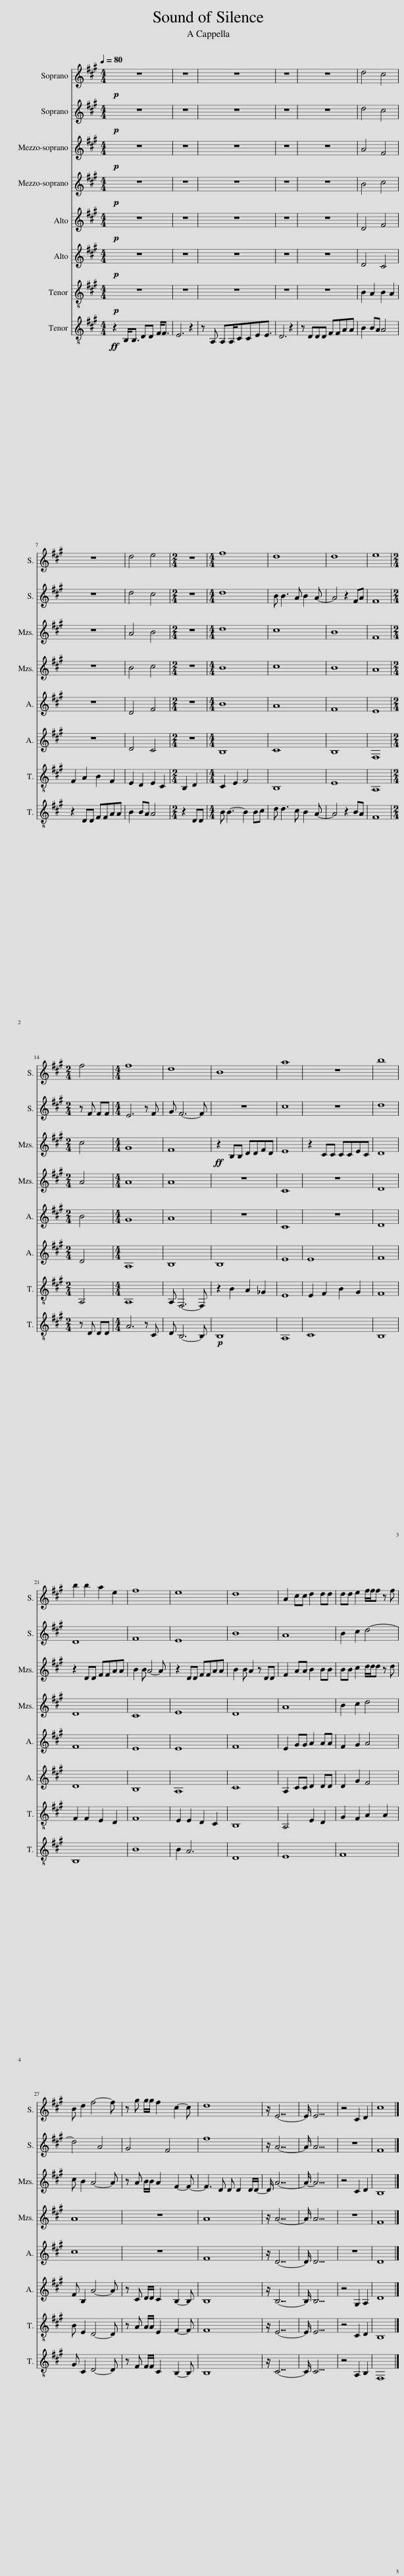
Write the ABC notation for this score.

X:1
%%score 1 2 3 4 5 6 7 8
L:1/8
Q:1/4=80
M:4/4
I:linebreak $
K:A
V:1 treble
V:2 treble
V:3 treble
V:4 treble
V:5 treble
V:6 treble
V:7 treble-8
V:8 treble-8
V:1
!p! z8 | z8 | z8 | z8 | z8 | %5
 d4 c4 |$ z8 | d4 e4 |[M:2/4] z4 |[M:4/4] f8 | %10
 d8 | d8 | e8 |$[M:2/4] f4 |[M:4/4] f8 | %15
 d8 | B8 | a8 | z8 | b8 |$ %20
 b2 b2 a2 e2 | f8 | e8 | d8 | A2 cc d2 dd | %25
 dd e2 f/f/f z f |$ B d2 f4- f | z g g/g/ f2 c2- c | d8 | z/ E15/2- | %30
 E/ E15/2 | z4 C2 D2 | c8 |] %33
V:2
!p! z8 | z8 | z8 | z8 | z8 | %5
 d4 c4 |$ z8 | d4 c4 |[M:2/4] z4 |[M:4/4] d8 | %10
 B B3 A B2 A- | A4 z2 FA | F8 |$[M:2/4] z F FF |[M:4/4] E6 z F | %15
 G F6- F | z8 | c8 | z8 | d8 |$ %20
 D8 | F8 | E8 | B8 | A8 | %25
 B2 c2 d4- |$ d4 A4 | G4 F4 | f8 | z/ A15/2- | %30
 A/ A15/2 | z8 | F8 |] %33
V:3
!p! z8 | z8 | z8 | z8 | z8 | %5
 A4 F4 |$ z8 | A4 B4 |[M:2/4] z4 |[M:4/4] d8 | %10
 c8 | B8 | F8 |$[M:2/4] c4 |[M:4/4] G8 | %15
 F8 |!ff! z2 B,B, DDFD | E8 | z2 CC CCEC | D8 |$ %20
 z2 DD FFAA | B2 B A4- A | z2 DD FFAA | B2 B A2 z DD | F2 AA B2 BB | %25
 BB c2 d/d/d z d |$ c B2 A4- A | z A B/B/ A2 F2- F- | F3 D D D2 D/D/- | D/ A15/2- | %30
 A/- A15/2 | z4 C2 D2 | B,8 |] %33
V:4
!p! z8 | z8 | z8 | z8 | z8 | %5
 B4 c4 |$ z8 | B4 c4 |[M:2/4] z4 |[M:4/4] B8 | %10
 c8 | B8 | A8 |$[M:2/4] A4 |[M:4/4] A8 | %15
 A8 | z8 | C8 | z8 | D8 |$ %20
 D8 | C8 | E8 | D8 | A8 | %25
 B2 c2 d4 |$ A8 | z8 | A8 | z/ A15/2- | %30
 A/ A15/2 | z8 | F8 |] %33
V:5
!p! z8 | z8 | z8 | z8 | z8 | %5
 D4 F4 |$ z8 | D4 F4 |[M:2/4] z4 |[M:4/4] B8 | %10
 A8 | F8 | E8 |$[M:2/4] B4 |[M:4/4] G8 | %15
 A8 | z8 | C8 | z8 | D8 |$ %20
 F8 | E8 | E8 | F8 | E2 GG A2 AA | %25
 F2 G2 A4 |$ c8 | z8 | F8 | z/ D15/2- | %30
 D/ D15/2 | z8 | D8 |] %33
V:6
!p! z8 | z8 | z8 | z8 | z8 | %5
 D4 C4 |$ z8 | D4 C4 |[M:2/4] z4 |[M:4/4] B,8 | %10
 C8 | B,8 | F,8 |$[M:2/4] D4 |[M:4/4] A,8 | %15
 B,8 | B,8 | E8 | E8 | F8 |$ %20
 D8 | B,8 | A,8 | C8 | A,2 CC D2 DD | %25
 D2 G2 F4 |$ F B,2 A4- A | z C D/D/ C2 B,2- B, | B,8 | z/ B,15/2- | %30
 B,/ B,15/2 | z4 G,2 A,2 | D8 |] %33
V:7
!p! z8 | z8 | z8 | z8 | z8 | %5
 B2 A2 B2 A2 |$ F2 A2 B2 F2 | E2 D2 E2 C2 |[M:2/4] B,2 D2 |[M:4/4] C2 E2 F4 | %10
 B,8 | E8 | A,8 |$[M:2/4] A,4 |[M:4/4] A,8 | %15
 A, F,6- F, | z2 B2 A2 _G2 | E8 | E2 F2 B2 G2 | F8 |$ %20
 F2 F2 E2 D2 | F8 | E2 E2 D2 C2 | B,8 | A,4 E2 D2 | %25
 G2 F2 A2 A2 |$ B E2 D4- D | z A A/A/ E2 F2- F | F8 | z/ E15/2- | %30
 E/ E15/2 | z4 C2 D2 | B,8 |] %33
V:8
!ff! z2 B,<B, DD F<F | E6 z2 | z A, A,A,/CCEE3/2 | D6 z2 | z DDD FFAA | %5
 B2 BA A4 |$ z2 DD FFAA | B2 BA A4 |[M:2/4] z2 DD |[M:4/4] B B3- B2 Bc | %10
 d d3 c B2 A- | A4 z2 BA | F8 |$[M:2/4] z D DD |[M:4/4] A6 z C | %15
 D B,6- B, |!p! B,8 | A,8 | C8 | B,8 |$ %20
 B,8 | B8 | B2 A6 | D8 | E8 | %25
 F8 |$ G C2 D4- D | z F F/F/ C2 B,2- B, | B,8 | z/ C15/2- | %30
 C/ C15/2 | z4 A,2 B,2 | F,8 |] %33
